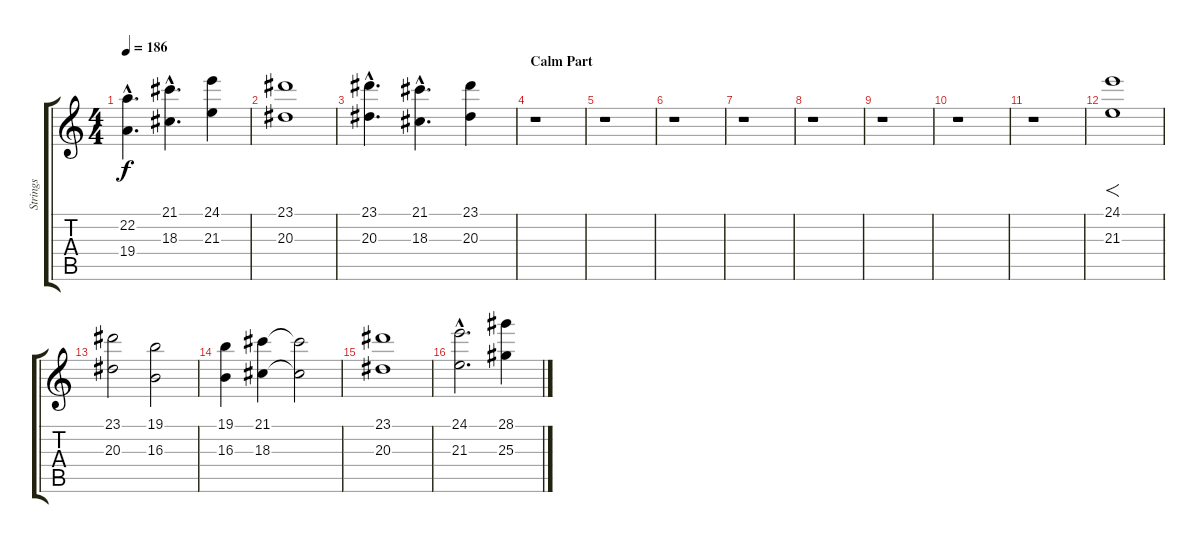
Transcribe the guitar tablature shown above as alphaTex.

\track ("Strings" "Strings") {instrument stringensemble1}
\staff {score tabs}
\tuning (E4 B3 G3 D3 A2 E2) {hide}
\ts (4 4)
\tempo 186
\clef g2
\ks c
(22.2{hac} 19.4{hac}).4{d dy f} (21.1{hac} 18.3{hac}).4{d} (24.1 21.3).4 |
(23.1 20.3).1 |
(23.1{hac} 20.3{hac}).4{d} (21.1{hac} 18.3{hac}).4{d} (23.1 20.3).4 |
\section ("" "Calm Part")
r.1 |
r.1 |
r.1 |
r.1 |
r.1 |
r.1 |
r.1 |
r.1 |
\section ("" "")
(24.1 21.3).1{f} |
(23.1 20.3).2 (19.1 16.3).2 |
(19.1 16.3).4 (21.1 18.3).4 (21.1{t} 18.3{t}).2 |
(23.1 20.3).1 |
(24.1{hac} 21.3{hac}).2{d} (28.1 25.3).4
